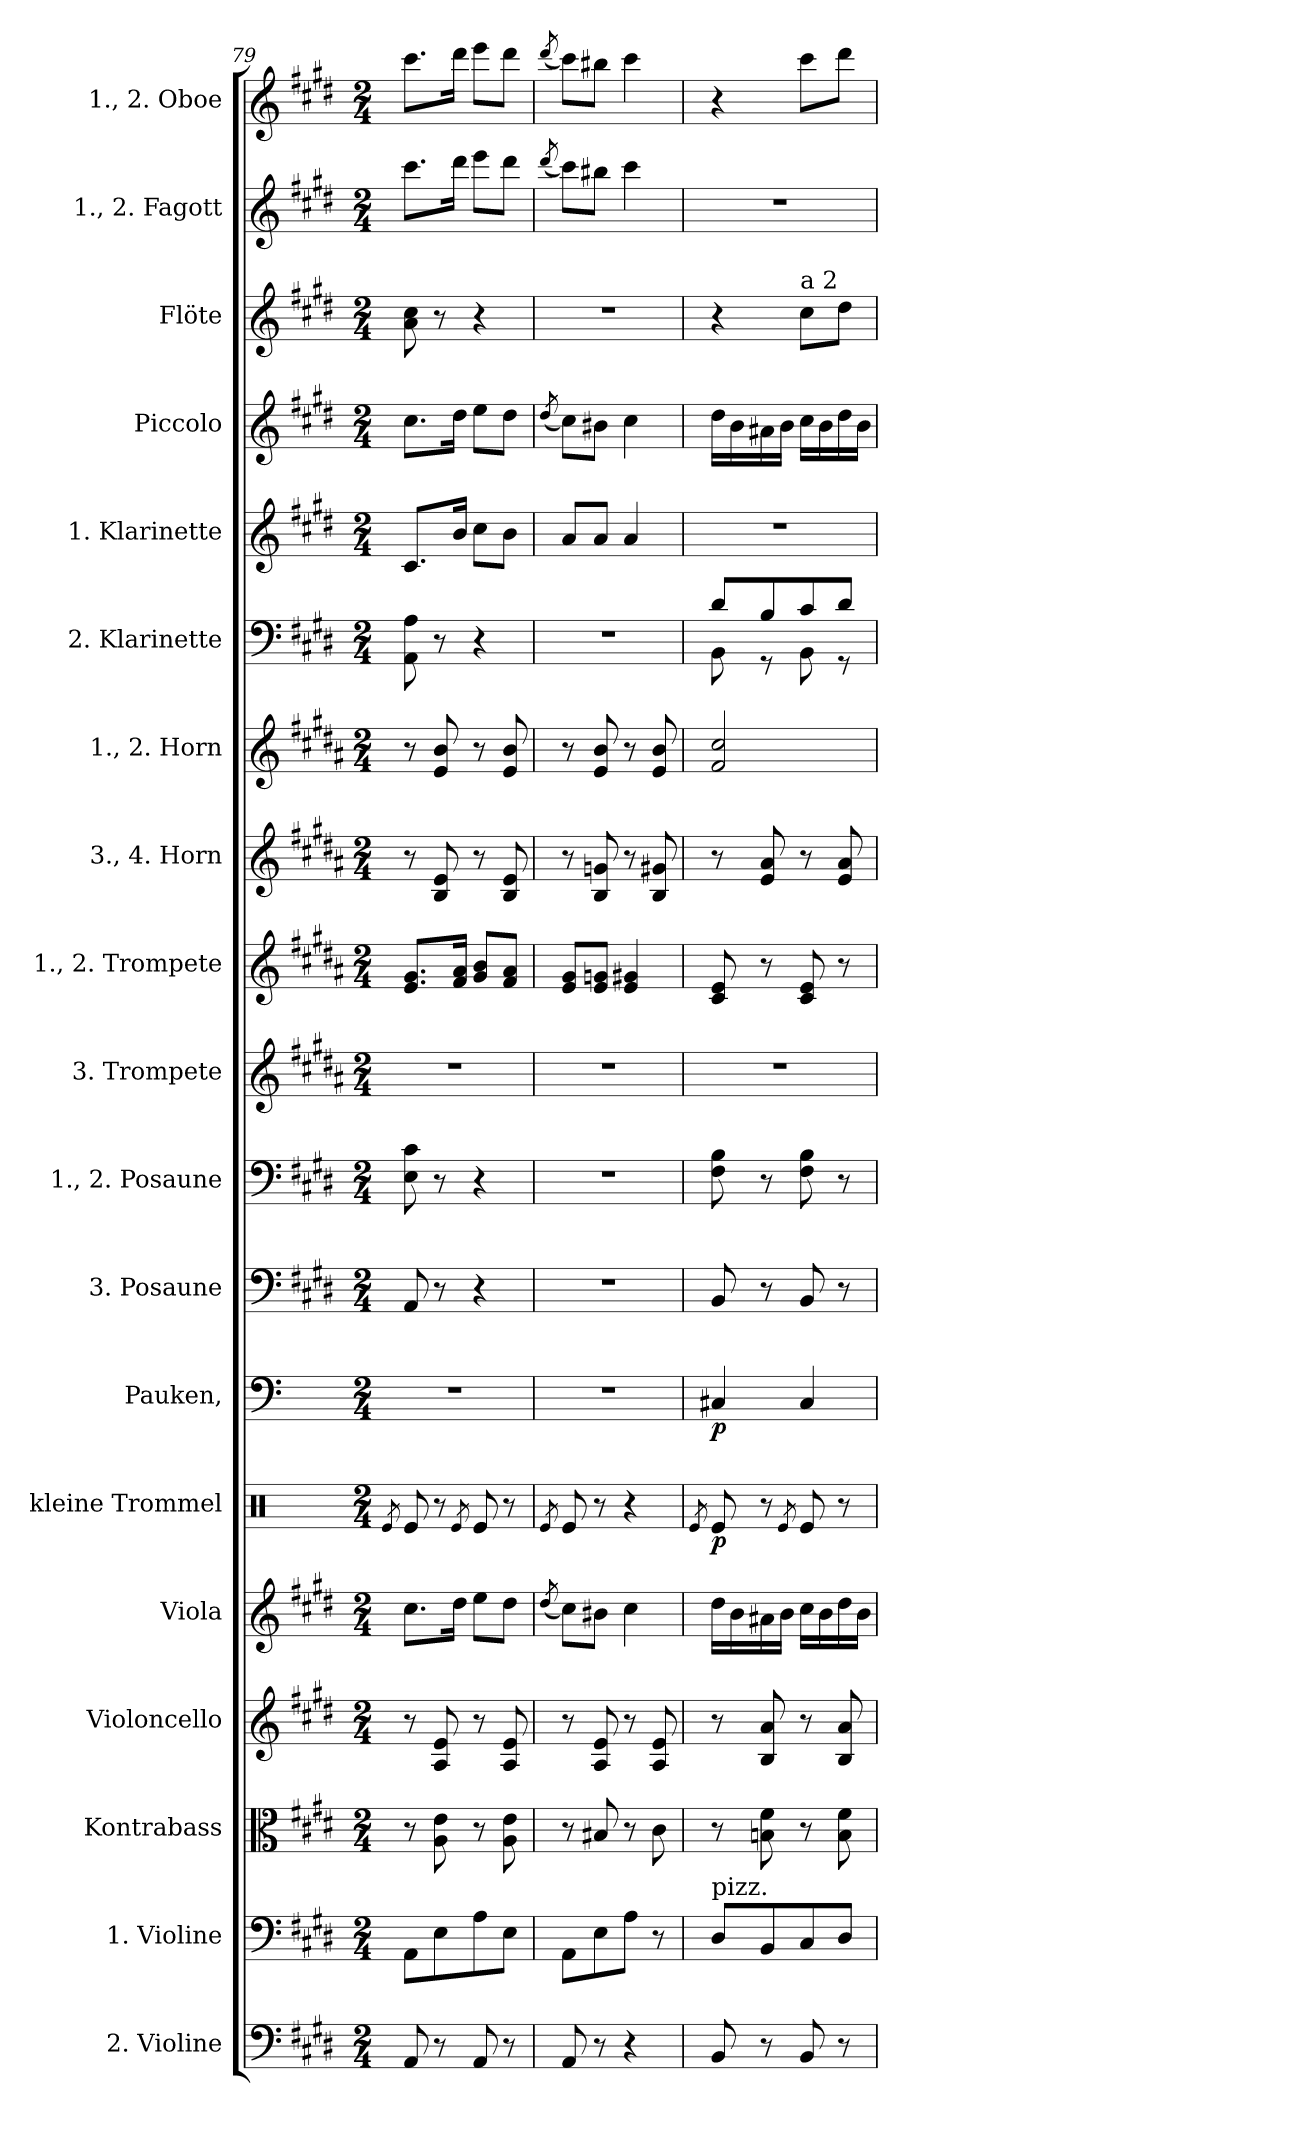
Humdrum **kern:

**kern	**kern	**kern	**kern	**kern	**kern	**dynam	**kern	**dynam	**kern	**kern	**kern	**kern	**kern	**kern	**kern	**kern	**kern	**kern	**kern	**kern
*part19	*part18	*part17	*part16	*part15	*part14	*part14	*part13	*part13	*part12	*part11	*part10	*part9	*part8	*part7	*part6	*part5	*part4	*part3	*part2	*part1
*staff19	*staff18	*staff17	*staff16	*staff15	*staff14	*staff14	*staff13	*staff13	*staff12	*staff11	*staff10	*staff9	*staff8	*staff7	*staff6	*staff5	*staff4	*staff3	*staff2	*staff1
*I"2. Violine	*I"1. Violine	*I"Kontrabass	*I"Violoncello	*I"Viola	*I"kleine Trommel	*	*I"Pauken,	*	*I"3. Posaune	*I"1., 2. Posaune	*I"3. Trompete	*I"1., 2. Trompete	*I"3., 4. Horn	*I"1., 2. Horn	*I"2. Klarinette	*I"1. Klarinette	*I"Piccolo	*I"Flöte	*I"1., 2. Fagott	*I"1., 2. Oboe
*I'2. Vl.	*I'1. Vl.	*I'Kb.	*I'Vc.	*I'Va.	*I'kl. Tr.	*	*I'Pk.,	*	*I'3. Pos.	*I'1., 2. Pos.	*I'3. Trp.	*I'1., 2. Trp.	*I'3., 4. Hr.	*I'1., 2.  Hr.	*I'2. Klar.	*I'1. Klar.	*I'Picc.	*I'Fl.	*I'1., 2. Fag.	*I'1., 2. Ob.
*clefF4	*clefF4	*clefC3	*clefG2	*clefG2	*clefX	*	*clefF4	*	*clefF4	*clefF4	*clefG2	*clefG2	*clefG2	*clefG2	*clefF4	*clefG2	*clefG2	*clefG2	*clefG2	*clefG2
*ITrd7c12	*	*	*	*	*	*	*	*	*	*	*ITrd-3c-5	*ITrd-3c-5	*ITrd4c7	*ITrd4c7	*	*ITrd1c2	*ITrd1c2	*	*ITrd-7c-12	*
*k[f#c#g#d#]	*k[f#c#g#d#]	*k[f#c#g#d#]	*k[f#c#g#d#]	*k[f#c#g#d#]	*k[]	*	*k[]	*	*k[f#c#g#d#]	*k[f#c#g#d#]	*k[f#c#g#d#]	*k[f#c#g#d#]	*k[f#c#g#d#]	*k[f#c#g#d#]	*k[f#c#g#d#]	*k[f#c#]	*k[f#c#]	*k[f#c#g#d#]	*k[f#c#g#d#]	*k[f#c#g#d#]
*M2/4	*M2/4	*M2/4	*M2/4	*M2/4	*M2/4	*	*M2/4	*	*M2/4	*M2/4	*M2/4	*M2/4	*M2/4	*M2/4	*M2/4	*M2/4	*M2/4	*M2/4	*M2/4	*M2/4
=79	=79	=79	=79	=79	=79	=79	=79	=79	=79	=79	=79	=79	=79	=79	=79	=79	=79	=79	=79	=79
.	.	.	.	.	8qRe/	.	.	.	.	.	.	.	.	.	.	.	.	.	.	.
8AAA/	8AA\L	8r	8r	8.cc#\L	8Re/	.	2r	.	8AA/	8E\ 8c#\	2r	8.a/ 8.cc#/L	8r	8r	8AA\ 8A\	8.B/L	8.b\L	8a\ 8cc#\	8.cccc#\L	8.ccc#\L
8r	8E\	8A\ 8e\	8A/ 8e/	.	8r	.	.	.	8r	8r	.	.	8E/ 8A/	8A/ 8e/	8r	.	.	8r	.	.
.	.	.	.	16dd#\Jk	.	.	.	.	.	.	.	16b/ 16dd#/Jk	.	.	.	16a/Jk	16cc#\Jk	.	16dddd#\Jk	16ddd#\Jk
.	.	.	.	.	8qRe/	.	.	.	.	.	.	.	.	.	.	.	.	.	.	.
8AAA/	8A\	8r	8r	8ee\L	8Re/	.	.	.	4r	4r	.	8cc#/ 8ee/L	8r	8r	4r	8b\L	8dd\L	4r	8eeee\L	8eee\L
8r	8E\J	8A\ 8e\	8A/ 8e/	8dd#\J	8r	.	.	.	.	.	.	8b/ 8dd#/J	8E/ 8A/	8A/ 8e/	.	8a\J	8cc#\J	.	8dddd#\J	8ddd#\J
=80	=80	=80	=80	=80	=80	=80	=80	=80	=80	=80	=80	=80	=80	=80	=80	=80	=80	=80	=80	=80
.	.	.	.	(<8qdd#/	8qRe/	.	.	.	.	.	.	.	.	.	.	.	(<8qcc#/	.	(<8qdddd#/	(<8qddd#/
8AAA/	8AA\L	8r	8r	8cc#\L)	8Re/	.	2r	.	2r	2r	2r	8a/ 8cc#/L	8r	8r	2r	8g/L	8b\L)	2r	8cccc#\L)	8ccc#\L)
8r	8E\	8B#X/	8A/ 8e/	8b#X\J	8r	.	.	.	.	.	.	8a/ 8ccn/J	8E/ 8cn/	8A/ 8e/	.	8g/J	8a#X\J	.	8bbb#X\J	8bb#X\J
4r	8A\J	8r	8r	4cc#\	4r	.	.	.	.	.	.	4a/ 4cc#X/	8r	8r	.	4g/	4b\	.	4cccc#\	4ccc#\
.	8r	8c#\	8A/ 8e/	.	.	.	.	.	.	.	.	.	8E/ 8c#X/	8A/ 8e/	.	.	.	.	.	.
=81	=81	=81	=81	=81	=81	=81	=81	=81	=81	=81	=81	=81	=81	=81	=81	=81	=81	=81	=81	=81
.	.	.	.	.	8qRe/	.	.	.	.	.	.	.	.	.	.	.	.	.	.	.
*	*	*	*	*	*	*	*	*	*	*	*	*	*	*	*^	*	*	*	*	*
!	!LO:TX:a:t=pizz.	!	!	!	!	!	!	!	!	!	!	!	!	!	!	!	!	!	!	!	!
!	!	!	!	!	!	!LO:DY:b	!	!LO:DY:b	!	!	!	!	!	!	!	!	!	!	!	!	!
8BBB/	8D#/L	8r	8r	16dd#\LL	8Re/	p	4C#/	p	8BB/	8F#\ 8B\	2r	8f#/ 8a/	8r	2B/ 2f#/	8d#/L	8BB\	2r	16cc#\LL	4r	2r	4r
.	.	.	.	16b\	.	.	.	.	.	.	.	.	.	.	.	.	.	16a\	.	.	.
8r	8BB/	8Bn\ 8f#\	8B/ 8a/	16a#X\	8r	.	.	.	8r	8r	.	8r	8A/ 8d#/	.	8B/	8r	.	16g#X\	.	.	.
.	.	.	.	16b\JJ	.	.	.	.	.	.	.	.	.	.	.	.	.	16a\JJ	.	.	.
.	.	.	.	.	8qRe/	.	.	.	.	.	.	.	.	.	.	.	.	.	.	.	.
!	!	!	!	!	!	!	!	!	!	!	!	!	!	!	!	!	!	!	!LO:TX:a:t=a 2	!	!
8BBB/	8C#/	8r	8r	16cc#\LL	8Re/	.	4C#/	.	8BB/	8F#\ 8B\	.	8f#/ 8a/	8r	.	8c#/	8BB\	.	16b\LL	8cc#\L	.	8ccc#\L
.	.	.	.	16b\	.	.	.	.	.	.	.	.	.	.	.	.	.	16a\	.	.	.
8r	8D#/J	8B\ 8f#\	8B/ 8a/	16dd#\	8r	.	.	.	8r	8r	.	8r	8A/ 8d#/	.	8d#/J	8r	.	16cc#\	8dd#\J	.	8ddd#\J
.	.	.	.	16b\JJ	.	.	.	.	.	.	.	.	.	.	.	.	.	16a\JJ	.	.	.
*	*	*	*	*	*	*	*	*	*	*	*	*	*	*	*v	*v	*	*	*	*	*
=	=	=	=	=	=	=	=	=	=	=	=	=	=	=	=	=	=	=	=	=
*-	*-	*-	*-	*-	*-	*-	*-	*-	*-	*-	*-	*-	*-	*-	*-	*-	*-	*-	*-	*-
